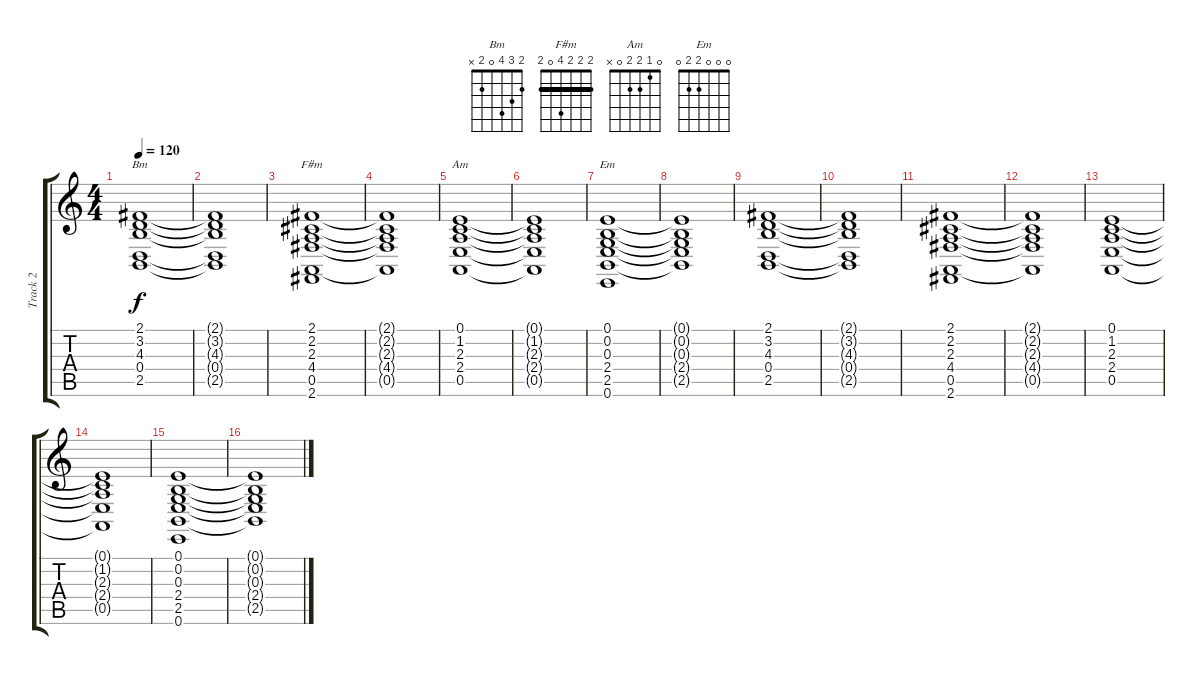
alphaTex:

\track ("Track 2" "Track 2") {instrument reedorgan}
\staff {score tabs}
\tuning (E4 B3 G3 D3 A2 E2) {hide}
\chord ("Bm" 2 3 4 0 2 x)
\chord ("F#m" 2 2 2 4 0 2) {barre 2}
\chord ("Am" 0 1 2 2 0 x)
\chord ("Em" 0 0 0 2 2 0)
\ts (4 4)
\tempo 120
\clef g2
\ks c
(2.1 3.2 4.3 0.4 2.5).1{ch "Bm" dy f} |
(2.1{t} 3.2{t} 4.3{t} 0.4{t} 2.5{t}).1 |
(2.1 2.2 2.3 4.4 0.5 2.6).1{ch "F#m"} |
(2.1{t} 2.2{t} 2.3{t} 4.4{t} 0.5{t}).1 |
(0.1 1.2 2.3 2.4 0.5).1{ch "Am"} |
(0.1{t} 1.2{t} 2.3{t} 2.4{t} 0.5{t}).1 |
(0.1 0.2 0.3 2.4 2.5 0.6).1{ch "Em"} |
(0.1{t} 0.2{t} 0.3{t} 2.4{t} 2.5{t}).1 |
(2.1 3.2 4.3 0.4 2.5).1 |
(2.1{t} 3.2{t} 4.3{t} 0.4{t} 2.5{t}).1 |
(2.1 2.2 2.3 4.4 0.5 2.6).1 |
(2.1{t} 2.2{t} 2.3{t} 4.4{t} 0.5{t}).1 |
(0.1 1.2 2.3 2.4 0.5).1 |
(0.1{t} 1.2{t} 2.3{t} 2.4{t} 0.5{t}).1 |
(0.1 0.2 0.3 2.4 2.5 0.6).1 |
(0.1{t} 0.2{t} 0.3{t} 2.4{t} 2.5{t}).1
